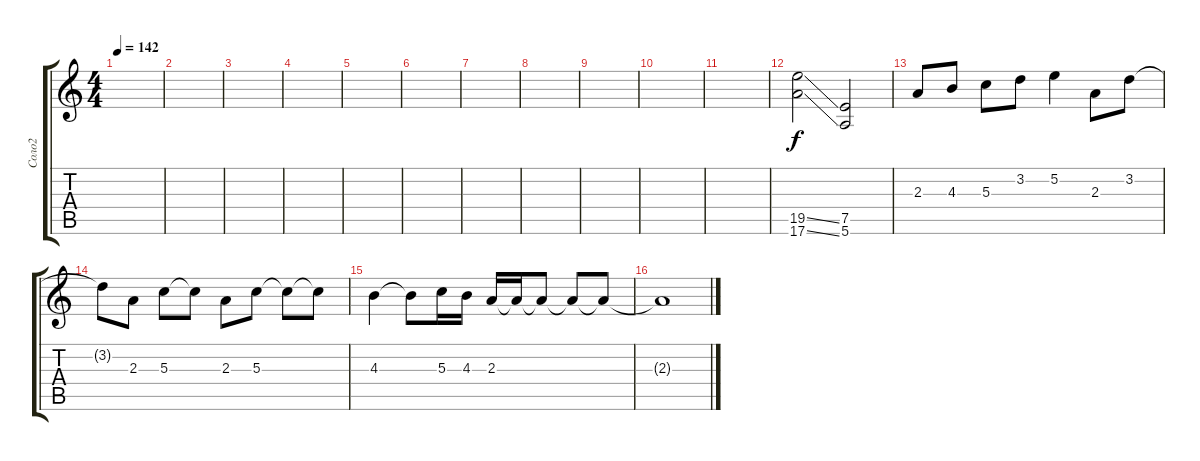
\track ("Соло2" "Соло2") {instrument distortionguitar}
\staff {score tabs}
\tuning (E4 B3 G3 D3 A2 E2) {hide}
\ts (4 4)
\tempo 142
\clef g2
\ks c
|
|
|
|
|
|
|
|
|
|
|
(19.5{ss} 17.6{ss}).2 (7.5 5.6).2 |
2.3.8 4.3.8 5.3.8 3.2.8 5.2.4 2.3.8 3.2.8 |
3.2{t}.8 2.3.8 5.3.8 5.3{t}.8 2.3.8 5.3.8 5.3{t}.8 5.3{t}.8 |
4.3.4 4.3{t}.8 5.3.16 4.3.16 2.3.16 2.3{t}.16 2.3{t}.8 2.3{t}.8 2.3{t}.8 |
2.3{t}.1
